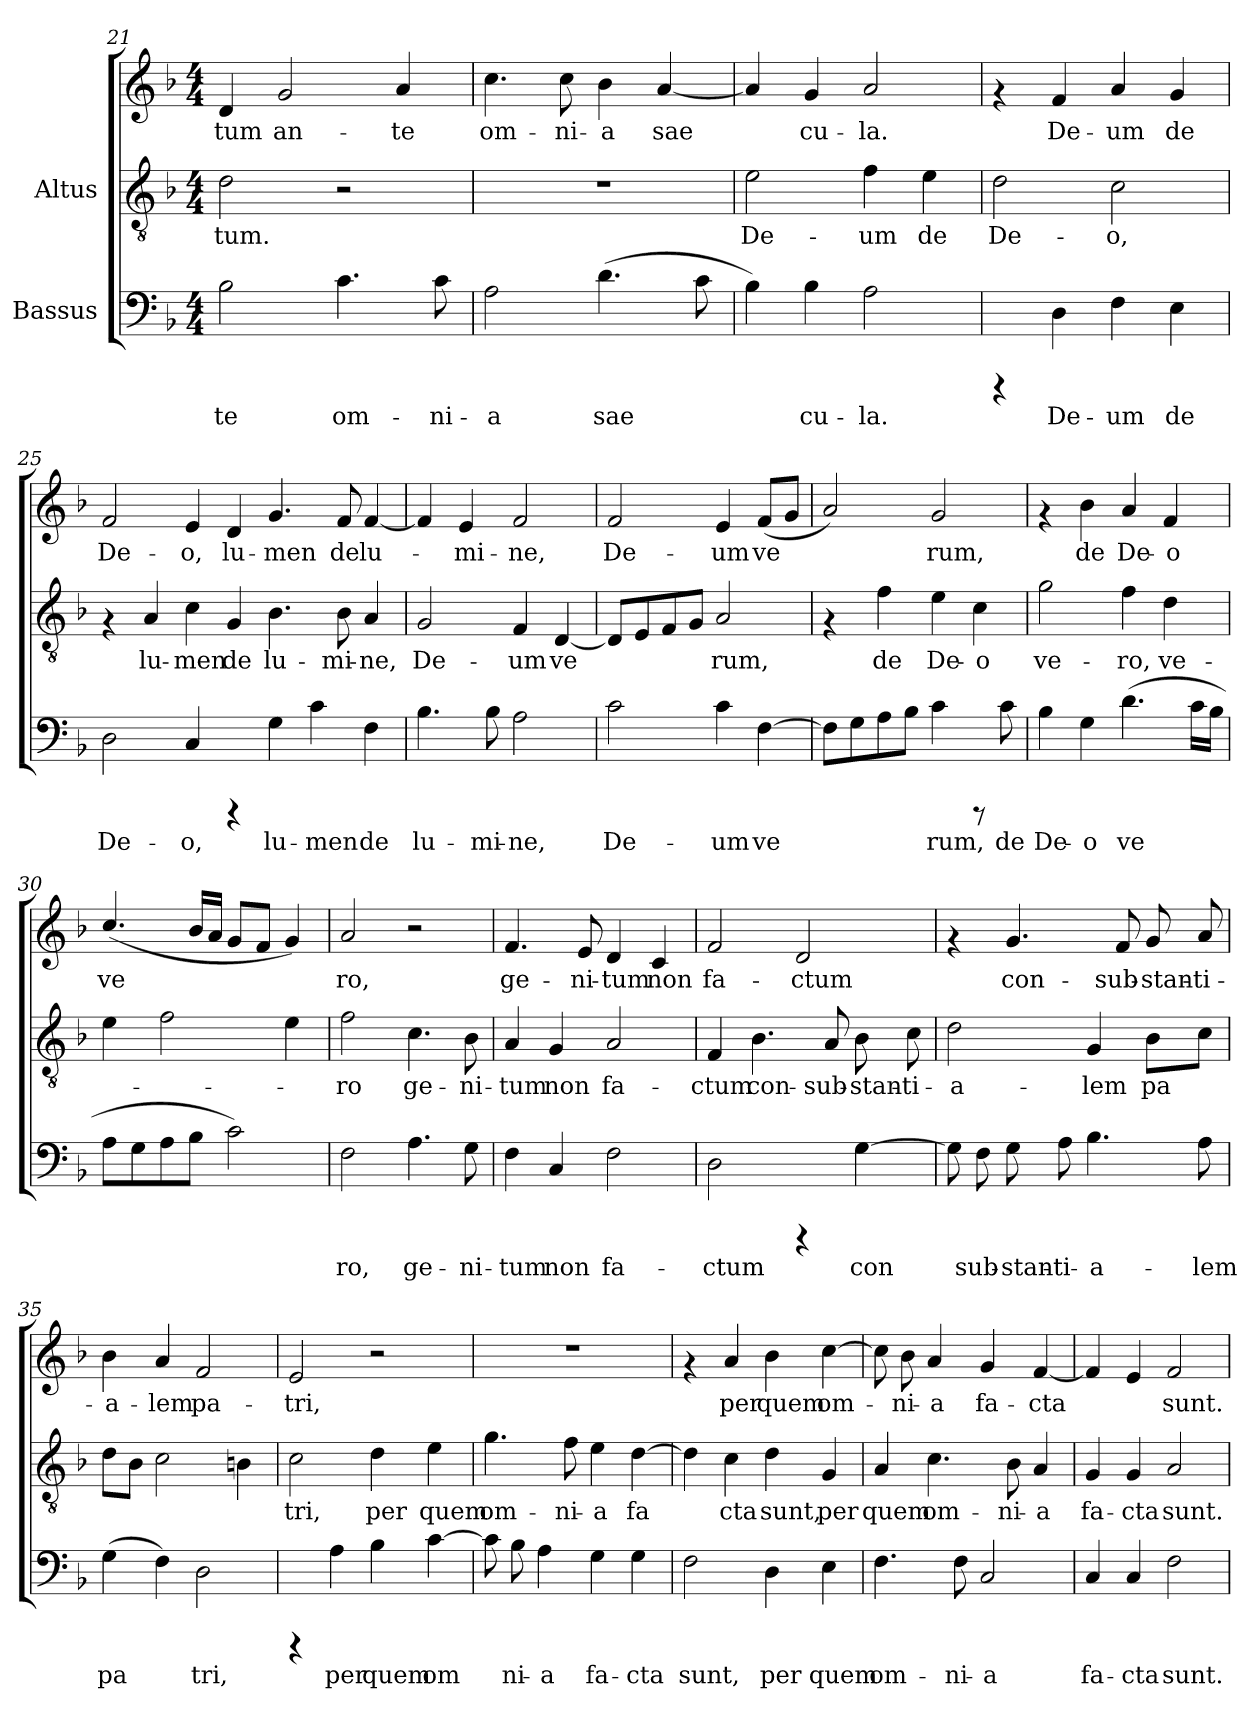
**kern	**text	**kern	**text	**kern	**text
*part2	*part2	*part1	*part1	*part1	*part1
*staff3	*staff3	*staff2	*staff2	*staff1	*staff1
*I"Bassus	*	*I"Altus	*	*	*
*clefF4	*	*clefGv2	*	*clefG2	*
*k[b-]	*	*k[b-]	*	*k[b-]	*
*F:	*	*F:	*	*F:	*
*M4/4	*	*M4/4	*	*M4/4	*
=21	=21	=21	=21	=21	=21
!	!LO:LY:b:cj	!	!LO:LY:b:cj	!	!LO:LY:b:cj
2B-\	-te	2d\	tum.	4d/	-tum
!	!	!	!	!	!LO:LY:b:cj
.	.	.	.	2g/	an-
!	!LO:LY:b:cj	!	!	!	!
4.c\	om-	2r	.	.	.
!	!	!	!	!	!LO:LY:b:cj
.	.	.	.	4a/	-te
!	!LO:LY:b:cj	!	!	!	!
8c\	-ni-	.	.	.	.
=22	=22	=22	=22	=22	=22
!	!LO:LY:b:cj	!	!	!	!LO:LY:b:cj
2A\	-a	1r	.	4.cc\	om-
!	!	!	!	!	!LO:LY:b:cj
.	.	.	.	8cc\	-ni-
!	!LO:LY:b:cj	!	!	!	!LO:LY:b:cj
(>4.d\	sae-	.	.	4b-\	-a
!	!	!	!	!	!LO:LY:b:cj
.	.	.	.	[<4a/	sae-
!	!LO:LY:b:cj	!	!	!	!
8c\	--	.	.	.	.
=23	=23	=23	=23	=23	=23
!	!LO:LY:b:cj	!	!LO:LY:b:cj	!	!LO:LY:b:cj
4B-\)	-	2e\	De-	4a/]	-
!	!LO:LY:b:cj	!	!	!	!LO:LY:b:cj
4B-\	cu-	.	.	4g/	cu-
!	!LO:LY:b:cj	!	!LO:LY:b:cj	!	!LO:LY:b:cj
2A\	-la.	4f\	-um	2a/	-la.
!	!	!	!LO:LY:b:cj	!	!
.	.	4e\	de	.	.
!!LO:LB:g=z
=24	=24	=24	=24	=24	=24
!	!	!	!LO:LY:b:cj	!	!
4rCCC	.	2d\	De-	4rf	.
!	!LO:LY:b:cj	!	!	!	!LO:LY:b:cj
4D\	De-	.	.	4f/	De-
!	!LO:LY:b:cj	!	!LO:LY:b:cj	!	!LO:LY:b:cj
4F\	-um	2c\	-o,	4a/	-um
!	!LO:LY:b:cj	!	!	!	!LO:LY:b:cj
4E\	de	.	.	4g/	de
=25	=25	=25	=25	=25	=25
!	!LO:LY:b:cj	!	!	!	!LO:LY:b:cj
2D\	De-	4rF	.	2f/	De-
!	!	!	!LO:LY:b:cj	!	!
.	.	4A/	-lu-	.	.
!	!LO:LY:b:cj	!	!LO:LY:b:cj	!	!LO:LY:b:cj
4C/	-o,	4c\	-men	4e/	-o,
!	!	!	!LO:LY:b:cj	!	!LO:LY:b:cj
4rCCC	.	4G/	de	4d/	lu-
!	!LO:LY:b:cj	!	!LO:LY:b:cj	!	!LO:LY:b:cj
4G\	lu-	4.B-\	lu-	4.g/	-men
!	!LO:LY:b:cj	!	!	!	!
4c\	-men	.	.	.	.
!	!	!	!LO:LY:b:cj	!	!LO:LY:b:cj
.	.	8B-\	-mi-	8f/	de
!	!LO:LY:b:cj	!	!LO:LY:b:cj	!	!LO:LY:b:cj
4F\	de	4A/	-ne,	[<4f/	lu-
=26	=26	=26	=26	=26	=26
!	!LO:LY:b:cj	!	!LO:LY:b:cj	!	!LO:LY:b:cj
4.B-\	lu-	2G/	De-	4f/]	.
!	!	!	!	!	!LO:LY:b:cj
.	.	.	.	4e/	mi-
!	!LO:LY:b:cj	!	!	!	!
8B-\	-mi-	.	.	.	.
!	!LO:LY:b:cj	!	!LO:LY:b:cj	!	!LO:LY:b:cj
2A\	-ne,	4F/	-um	2f/	-ne,
!	!	!	!LO:LY:b:cj	!	!
.	.	[<4D/	ve-	.	.
=27	=27	=27	=27	=27	=27
!	!LO:LY:b:cj	!	!LO:LY:b:cj	!	!LO:LY:b:cj
2c\	De-	8D/L]	-	2f/	-De-
!	!	!	!LO:LY:b:cj	!	!
.	.	8E/	.	.	.
!	!	!	!LO:LY:b:cj	!	!
.	.	8F/	.	.	.
!	!	!	!LO:LY:b:cj	!	!
.	.	8G/J	.	.	.
!	!LO:LY:b:cj	!	!LO:LY:b:cj	!	!LO:LY:b:cj
4c\	-um	2A/	rum,	4e/	-um
!	!LO:LY:b:cj	!	!	!	!LO:LY:b:cj
[>4F\	ve-	.	.	(<8f/L	ve-
!	!	!	!	!	!LO:LY:b:cj
.	.	.	.	8g/J	--
!!LO:LB:g=z
=28	=28	=28	=28	=28	=28
!	!LO:LY:b:cj	!	!	!	!LO:LY:b:cj
8F\L]	-	4rF	.	2a/)	.
!	!LO:LY:b:cj	!	!	!	!
8G\	.	.	.	.	.
!	!LO:LY:b:cj	!	!LO:LY:b:cj	!	!
8A\	.	4f\	de	.	.
!	!LO:LY:b:cj	!	!	!	!
8B-\J	.	.	.	.	.
!	!LO:LY:b:cj	!	!LO:LY:b:cj	!	!LO:LY:b:cj
4c\	rum,	4e\	De-	2g/	rum,
!	!	!	!LO:LY:b:cj	!	!
8rCCC	.	4c\	-o	.	.
!	!LO:LY:b:cj	!	!	!	!
8c\	de	.	.	.	.
=29	=29	=29	=29	=29	=29
!	!LO:LY:b:cj	!	!LO:LY:b:cj	!	!
4B-\	De-	2g\	ve-	4rf	.
!	!LO:LY:b:cj	!	!	!	!LO:LY:b:cj
4G\	-o	.	.	4b-\	de
!	!LO:LY:b:cj	!	!LO:LY:b:cj	!	!LO:LY:b:cj
(>4.d\	ve-	4f\	-ro,	4a/	De-
!	!	!	!LO:LY:b:cj	!	!LO:LY:b:cj
.	.	4d\	ve-	4f/	-o
!	!LO:LY:b:cj	!	!	!	!
16c\L	--	.	.	.	.
!	!LO:LY:b:cj	!	!	!	!
16B-\J	--	.	.	.	.
=30	=30	=30	=30	=30	=30
!	!	!	!	!	!LO:LY:b:cj
8A\L	.	4e\	.	(<4.cc/	-ve-
8G\	.	.	.	.	.
8A\	.	2f\	.	.	.
!	!	!	!	!	!LO:LY:b:cj
8B-\J	.	.	.	16b-/L	--
!	!	!	!	!	!LO:LY:b:cj
.	.	.	.	16a/J	--
!	!	!	!	!	!LO:LY:b:cj
2c\)	.	.	.	8g/L	--
!	!	!	!	!	!LO:LY:b:cj
.	.	.	.	8f/J	--
!	!	!	!	!	!LO:LY:b:cj
.	.	4e\	.	4g/)	--
=31	=31	=31	=31	=31	=31
!	!LO:LY:b:cj	!	!LO:LY:b:cj	!	!LO:LY:b:cj
2F\	-ro,	2f\	ro	2a/	-ro,
!	!LO:LY:b:cj	!	!LO:LY:b:cj	!	!
4.A\	ge-	4.c\	ge-	2r	.
!	!LO:LY:b:cj	!	!LO:LY:b:cj	!	!
8G\	-ni-	8B-\	-ni-	.	.
=32	=32	=32	=32	=32	=32
!	!LO:LY:b:cj	!	!LO:LY:b:cj	!	!LO:LY:b:cj
4F\	-tum	4A/	tum	4.f/	-ge-
!	!LO:LY:b:cj	!	!LO:LY:b:cj	!	!
4C/	non	4G/	non	.	.
!	!	!	!	!	!LO:LY:b:cj
.	.	.	.	8e/	-ni-
!	!LO:LY:b:cj	!	!LO:LY:b:cj	!	!LO:LY:b:cj
2F\	fa-	2A/	fa-	4d/	-tum
!	!	!	!	!	!LO:LY:b:cj
.	.	.	.	4c/	non
!!LO:LB:g=z
=33	=33	=33	=33	=33	=33
!	!LO:LY:b:cj	!	!LO:LY:b:cj	!	!LO:LY:b:cj
2D\	-ctum	4F/	ctum	2f/	-fa-
!	!	!	!LO:LY:b:cj	!	!
.	.	4.B-\	con-	.	.
!	!	!	!	!	!LO:LY:b:cj
4rCCC	.	.	.	2d/	-ctum
!	!	!	!LO:LY:b:cj	!	!
.	.	8A/	-sub-	.	.
!	!LO:LY:b:cj	!	!LO:LY:b:cj	!	!
[>4G\	con-	8B-\	-stan-	.	.
!	!	!	!LO:LY:b:cj	!	!
.	.	8c\	-ti-	.	.
=34	=34	=34	=34	=34	=34
!	!LO:LY:b:cj	!	!LO:LY:b:cj	!	!
8G\]	-	2d\	-a-	4rf	.
!	!LO:LY:b:cj	!	!	!	!
8F\	sub-	.	.	.	.
!	!LO:LY:b:cj	!	!	!	!LO:LY:b:cj
8G\	-stan-	.	.	4.g/	-con-
!	!LO:LY:b:cj	!	!	!	!
8A\	-ti-	.	.	.	.
!	!LO:LY:b:cj	!	!LO:LY:b:cj	!	!
4.B-\	-a-	4G/	-lem	.	.
!	!	!	!	!	!LO:LY:b:cj
.	.	.	.	8f/	-sub-
!	!	!	!LO:LY:b:cj	!	!LO:LY:b:cj
.	.	8B-\L	pa-	8g/	-stan-
!	!LO:LY:b:cj	!	!LO:LY:b:cj	!	!LO:LY:b:cj
8A\	-lem	8c\J	--	8a/	-ti-
=35	=35	=35	=35	=35	=35
!	!LO:LY:b:cj	!	!	!	!LO:LY:b:cj
(>4G\	pa-	8d\L	.	4b-\	-a-
.	.	8B-\J	.	.	.
!	!LO:LY:b:cj	!	!	!	!LO:LY:b:cj
4F\)	-	2c\	.	4a/	-lem
!	!LO:LY:b:cj	!	!	!	!LO:LY:b:cj
2D\	tri,	.	.	2f/	pa-
.	.	4Bn\	.	.	.
=36	=36	=36	=36	=36	=36
!	!	!	!LO:LY:b:cj	!	!LO:LY:b:cj
4rCCC	.	2c\	tri,	2e/	-tri,
!	!LO:LY:b:cj	!	!	!	!
4A\	per	.	.	.	.
!	!LO:LY:b:cj	!	!LO:LY:b:cj	!	!
4B-\	quem	4d\	per	2r	.
!	!LO:LY:b:cj	!	!LO:LY:b:cj	!	!
[>4c\	om-	4e\	quem	.	.
!!LO:LB:g=z
=37	=37	=37	=37	=37	=37
!	!LO:LY:b:cj	!	!LO:LY:b:cj	!	!
8c\]	-	4.g\	om-	1r	.
!	!LO:LY:b:cj	!	!	!	!
8B-\	ni-	.	.	.	.
!	!LO:LY:b:cj	!	!	!	!
4A\	-a	.	.	.	.
!	!	!	!LO:LY:b:cj	!	!
.	.	8f\	-ni-	.	.
!	!LO:LY:b:cj	!	!LO:LY:b:cj	!	!
4G\	fa-	4e\	-a	.	.
!	!LO:LY:b:cj	!	!LO:LY:b:cj	!	!
4G\	-cta	[>4d\	fa-	.	.
=38	=38	=38	=38	=38	=38
!	!LO:LY:b:cj	!	!LO:LY:b:cj	!	!
2F\	sunt,	4d\]	-	4rf	.
!	!	!	!LO:LY:b:cj	!	!LO:LY:b:cj
.	.	4c\	cta	4a/	-per
!	!LO:LY:b:cj	!	!LO:LY:b:cj	!	!LO:LY:b:cj
4D\	per	4d\	sunt,	4b-\	quem
!	!LO:LY:b:cj	!	!LO:LY:b:cj	!	!LO:LY:b:cj
4E\	quem	4G/	per	[>4cc\	om-
=39	=39	=39	=39	=39	=39
!	!LO:LY:b:cj	!	!LO:LY:b:cj	!	!LO:LY:b:cj
4.F\	om-	4A/	quem	8cc\]	.
!	!	!	!	!	!LO:LY:b:cj
.	.	.	.	8b-\	ni-
!	!	!	!LO:LY:b:cj	!	!LO:LY:b:cj
.	.	4.c\	om-	4a/	-a
!	!LO:LY:b:cj	!	!	!	!
8F\	-ni-	.	.	.	.
!	!LO:LY:b:cj	!	!	!	!LO:LY:b:cj
2C/	-a	.	.	4g/	fa-
!	!	!	!LO:LY:b:cj	!	!
.	.	8B-\	-ni-	.	.
!	!	!	!LO:LY:b:cj	!	!LO:LY:b:cj
.	.	4A/	-a	[<4f/	-cta
=40	=40	=40	=40	=40	=40
!	!LO:LY:b:cj	!	!LO:LY:b:cj	!	!LO:LY:b:cj
4C/	fa-	4G/	fa-	4f/]	.
!	!LO:LY:b:cj	!	!LO:LY:b:cj	!	!LO:LY:b:cj
4C/	-cta	4G/	-cta	4e/	.
!	!LO:LY:b:cj	!	!LO:LY:b:cj	!	!LO:LY:b:cj
2F\	sunt.	2A/	sunt.	2f/	sunt.
=	=	=	=	=	=
*-	*-	*-	*-	*-	*-
